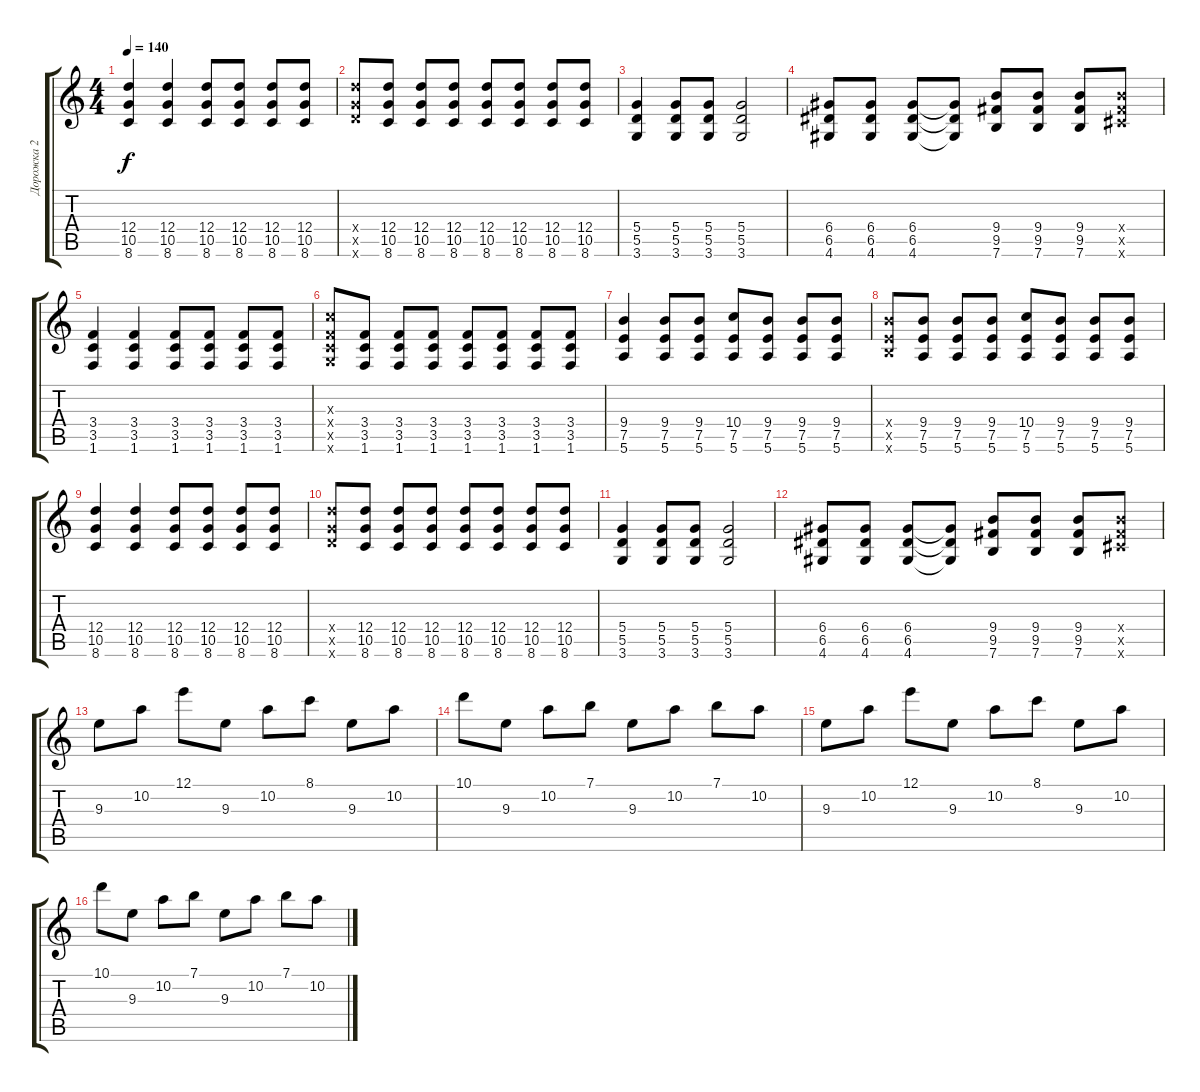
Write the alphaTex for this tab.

\track ("Дорожка 2" "Дорожка 2") {instrument electricguitarjazz}
\staff {score tabs}
\tuning (E4 B3 G3 D3 A2 E2) {hide}
\ts (4 4)
\tempo 140
\clef g2
\ks c
(12.4 10.5 8.6).4{dy f} (12.4 10.5 8.6).4 (12.4 10.5 8.6).8 (12.4 10.5 8.6).8 (12.4 10.5 8.6).8 (12.4 10.5 8.6).8 |
(12.4{x} 10.5{x} 10.6{x}).8 (12.4 10.5 8.6).8 (12.4 10.5 8.6).8 (12.4 10.5 8.6).8 (12.4 10.5 8.6).8 (12.4 10.5 8.6).8 (12.4 10.5 8.6).8 (12.4 10.5 8.6).8 |
(5.4 5.5 3.6).4 (5.4 5.5 3.6).8 (5.4 5.5 3.6).8 (5.4 5.5 3.6).2 |
(6.4 6.5 4.6).8 (6.4 6.5 4.6).8 (6.4 6.5 4.6).8 (6.4{t} 6.5{t} 4.6{t}).8 (9.4 9.5 7.6).8 (9.4 9.5 7.6).8 (9.4 9.5 7.6).8 (9.4{x} 9.5{x} 9.6{x}).8 |
(3.4 3.5 1.6).4 (3.4 3.5 1.6).4 (3.4 3.5 1.6).8 (3.4 3.5 1.6).8 (3.4 3.5 1.6).8 (3.4 3.5 1.6).8 |
(5.3{x} 3.4{x} 3.5{x} 3.6{x}).8 (3.4 3.5 1.6).8 (3.4 3.5 1.6).8 (3.4 3.5 1.6).8 (3.4 3.5 1.6).8 (3.4 3.5 1.6).8 (3.4 3.5 1.6).8 (3.4 3.5 1.6).8 |
(9.4 7.5 5.6).4 (9.4 7.5 5.6).8 (9.4 7.5 5.6).8 (10.4 7.5 5.6).8 (9.4 7.5 5.6).8 (9.4 7.5 5.6).8 (9.4 7.5 5.6).8 |
(9.4{x} 7.5{x} 7.6{x}).8 (9.4 7.5 5.6).8 (9.4 7.5 5.6).8 (9.4 7.5 5.6).8 (10.4 7.5 5.6).8 (9.4 7.5 5.6).8 (9.4 7.5 5.6).8 (9.4 7.5 5.6).8 |
(12.4 10.5 8.6).4 (12.4 10.5 8.6).4 (12.4 10.5 8.6).8 (12.4 10.5 8.6).8 (12.4 10.5 8.6).8 (12.4 10.5 8.6).8 |
(12.4{x} 10.5{x} 10.6{x}).8 (12.4 10.5 8.6).8 (12.4 10.5 8.6).8 (12.4 10.5 8.6).8 (12.4 10.5 8.6).8 (12.4 10.5 8.6).8 (12.4 10.5 8.6).8 (12.4 10.5 8.6).8 |
(5.4 5.5 3.6).4 (5.4 5.5 3.6).8 (5.4 5.5 3.6).8 (5.4 5.5 3.6).2 |
(6.4 6.5 4.6).8 (6.4 6.5 4.6).8 (6.4 6.5 4.6).8 (6.4{t} 6.5{t} 4.6{t}).8 (9.4 9.5 7.6).8 (9.4 9.5 7.6).8 (9.4 9.5 7.6).8 (9.4{x} 9.5{x} 9.6{x}).8 |
9.3.8{instrument electricguitarjazz} 10.2.8 12.1.8 9.3.8 10.2.8 8.1.8 9.3.8 10.2.8 |
10.1.8 9.3.8 10.2.8 7.1.8 9.3.8 10.2.8 7.1.8 10.2.8 |
9.3.8 10.2.8 12.1.8 9.3.8 10.2.8 8.1.8 9.3.8 10.2.8 |
10.1.8 9.3.8 10.2.8 7.1.8 9.3.8 10.2.8 7.1.8 10.2.8
